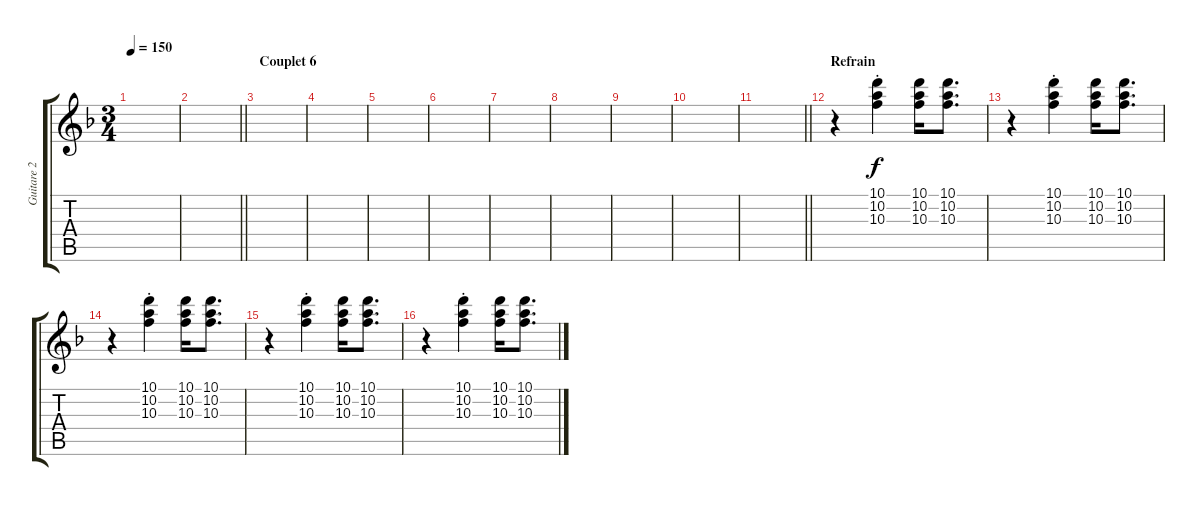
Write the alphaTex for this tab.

\track ("Guitare 2" "Guitare 2") {instrument electricguitarjazz}
\staff {score tabs}
\tuning (E4 B3 G3 D3 A2 E2) {hide}
\ts (3 4)
\tempo 150
\clef g2
\ks f
|
\barLineRight lightlight
|
\section ("" "Couplet 6")
|
|
|
|
|
|
|
|
\barLineRight lightlight
|
\section ("" "Refrain")
r.4 (10.1{st} 10.2{st} 10.3).4{dy f} (10.1 10.2 10.3).16 (10.1 10.2 10.3).8{d} |
r.4 (10.1{st} 10.2{st} 10.3).4 (10.1 10.2 10.3).16 (10.1 10.2 10.3).8{d} |
r.4 (10.1{st} 10.2{st} 10.3).4 (10.1 10.2 10.3).16 (10.1 10.2 10.3).8{d} |
r.4 (10.1{st} 10.2{st} 10.3).4 (10.1 10.2 10.3).16 (10.1 10.2 10.3).8{d} |
r.4 (10.1{st} 10.2{st} 10.3).4 (10.1 10.2 10.3).16 (10.1 10.2 10.3).8{d}
